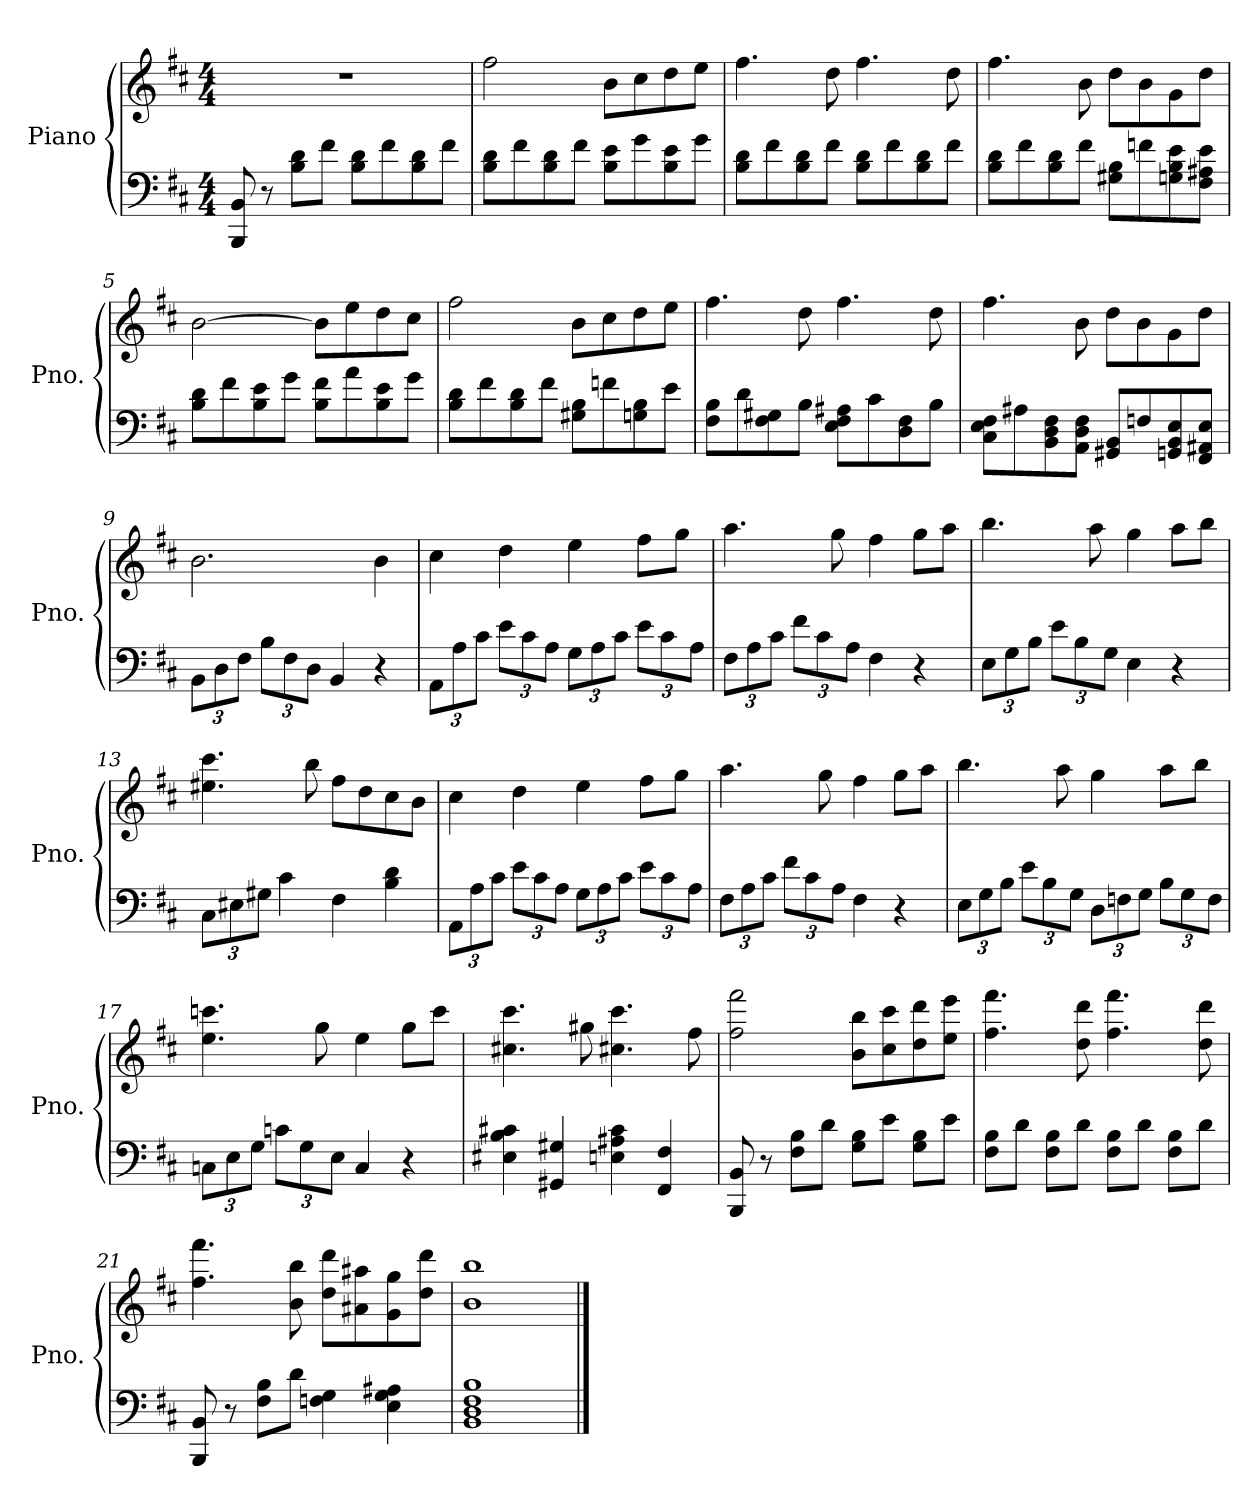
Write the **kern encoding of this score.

**kern	**kern
*part1	*part1
*staff2	*staff1
*I"Piano	*
*I'Pno.	*
*clefF4	*clefG2
*k[f#c#]	*k[f#c#]
*M4/4	*M4/4
=1	=1
8BBB/ 8BB/	1r
8r	.
8B\ 8d\L	.
8f#\J	.
8B\ 8d\L	.
8f#\	.
8B\ 8d\	.
8f#\J	.
=2	=2
8B\ 8d\L	2ff#\
8f#\	.
8B\ 8d\	.
8f#\J	.
8B\ 8e\L	8b\L
8g\	8cc#\
8B\ 8e\	8dd\
8g\J	8ee\J
=3	=3
8B\ 8d\L	4.ff#\
8f#\	.
8B\ 8d\	.
8f#\J	8dd\
8B\ 8d\L	4.ff#\
8f#\	.
8B\ 8d\	.
8f#\J	8dd\
!!LO:LB:g=z
=4	=4
8B\ 8d\L	4.ff#\
8f#\	.
8B\ 8d\	.
8f#\J	8b\
8G#X\ 8B\L	8dd\L
8fn\	8b\
8Gn\ 8B\ 8e\	8g\
8F#\ 8A#X\ 8e\J	8dd\J
=5	=5
8B\ 8d\L	[2b\
8f#\	.
8B\ 8e\	.
8g\J	.
8B\ 8f#\L	8b\L]
8a\	8ee\
8B\ 8e\	8dd\
8g\J	8cc#\J
=6	=6
8B\ 8d\L	2ff#\
8f#\	.
8B\ 8d\	.
8f#\J	.
8G#X\ 8B\L	8b\L
8fn\	8cc#\
8Gn\ 8B\	8dd\
8e\J	8ee\J
!!LO:LB:g=z
=7	=7
8F#\ 8B\L	4.ff#\
8d\	.
8F#\<< 8G#X\<<	.
8B\J	8dd\
8E\<<< 8F#\<<< 8A#X\<<<L	4.ff#\
8c#\	.
8D\<< 8F#\<<	.
8B\J	8dd\
=8	=8
8C#\<<< 8E\<<< 8F#\<<<L	4.ff#\
8A#X\	.
8BB\<<< 8D\<<< 8F#\<<<	.
8AA\<<< 8D\<<< 8F#\<<<J	8b\
8GG#X/ 8BB/L	8dd\L
8Fn/	8b\
8GGn/<<< 8BB/<<< 8E/<<<	8g\
8FF#/<<< 8AA#X/<<< 8E/<<<J	8dd\J
=9	=9
*Xbrackettup	*
12BB\L	2.b\
12D\	.
12F#\J	.
12B\L	.
12F#\	.
12D\J	.
4BB/	.
4r	4b\
!!LO:LB:g=z
=10	=10
12AA\L	4cc#\
12A\	.
12c#\J	.
12e\L	4dd\
12c#\	.
12A\J	.
12G\L	4ee\
12A\	.
12c#\J	.
12e\L	8ff#\L
12c#\	.
.	8gg\J
12A\J	.
=11	=11
12F#\L	4.aa\
12A\	.
12c#\J	.
12f#\L	.
12c#\	.
.	8gg\
12A\J	.
4F#\	4ff#\
4r	8gg\L
.	8aa\J
=12	=12
12E\L	4.bb\
12G\	.
12B\J	.
12e\L	.
12B\	.
.	8aa\
12G\J	.
4E\	4gg\
4r	8aa\L
.	8bb\J
!!LO:LB:g=z
=13	=13
12C#\L	4.ee#X\ 4.ccc#\
12E#X\	.
12G#X\J	.
4c#\	.
.	8bb\
4F#\	8ff#\L
.	8dd\
4B\ 4d\	8cc#\
.	8b\J
=14	=14
12AA\L	4cc#\
12A\	.
12c#\J	.
12e\L	4dd\
12c#\	.
12A\J	.
12G\L	4ee\
12A\	.
12c#\J	.
12e\L	8ff#\L
12c#\	.
.	8gg\J
12A\J	.
=15	=15
12F#\L	4.aa\
12A\	.
12c#\J	.
12f#\L	.
12c#\	.
.	8gg\
12A\J	.
4F#\	4ff#\
4r	8gg\L
.	8aa\J
!!LO:PB:g=z
=16	=16
12E\L	4.bb\
12G\	.
12B\J	.
12e\L	.
12B\	.
.	8aa\
12G<\J	.
12D\L	4gg\
12Fn<\	.
12G\J	.
12B\L	8aa\L
12G\	.
.	8bb\J
12F\J	.
=17	=17
12Cn\L	4.ee\ 4.cccn\
12E\	.
12G\J	.
12cn\L	.
12G\	.
.	8gg\
12E\J	.
4C/	4ee\
4r	8gg\L
.	8ccc\J
=18	=18
4E#X\ 4B\ 4c#X\	4.cc#X\ 4.ccc#\
4GG#X/ 4G#X/	.
.	8gg#X\
4En\ 4A#X\ 4c#\	4.cc#X\ 4.ccc#\
4FF#/ 4F#/	.
.	8ff#\
!!LO:LB:g=z
=19	=19
8BBB/ 8BB/	2ff#\ 2fff#\
8r	.
8F#\ 8B\L	.
8d\J	.
8G\ 8B\L	8b\ 8bb\L
8e\J	8cc#\ 8ccc#\
8G\ 8B\L	8dd\ 8ddd\
8e\J	8ee\ 8eee\J
=20	=20
8F#\ 8B\L	4.ff#\ 4.fff#\
8d\J	.
8F#\ 8B\L	.
8d\J	8dd\ 8ddd\
8F#\ 8B\L	4.ff#\ 4.fff#\
8d\J	.
8F#\ 8B\L	.
8d\J	8dd\ 8ddd\
=21	=21
8BBB/ 8BB/	4.ff#\ 4.fff#\
8r	.
8F#\ 8B\L	.
8d\J	8b\ 8bb\
4Fn\ 4G\	8dd\ 8ddd\L
.	8a#X\ 8aa#X\
4E\ 4G\ 4A#X\	8g\ 8gg\
.	8dd\ 8ddd\J
=22	=22
1BB 1D 1F# 1B	1b 1bb
==	==
*-	*-
